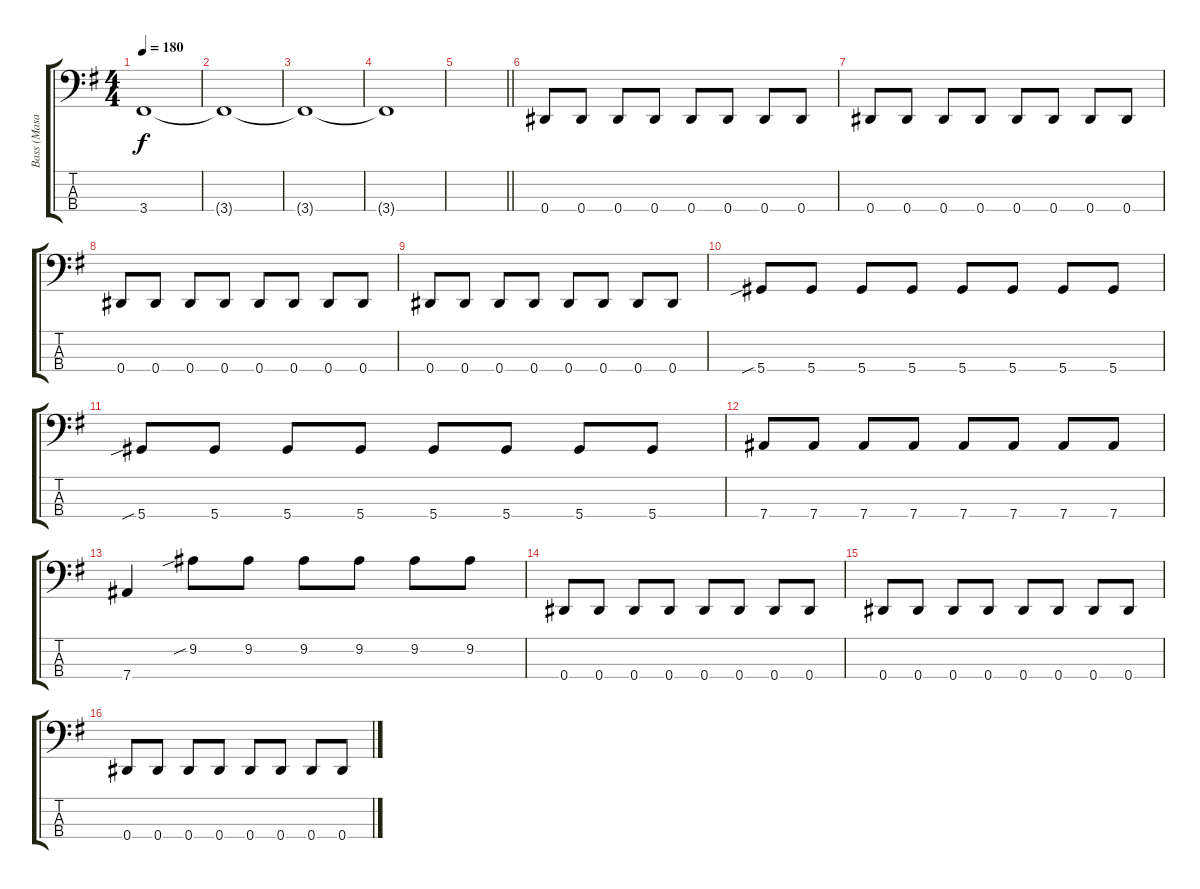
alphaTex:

\track ("Bass (Masaki)" "Bass (Masa") {instrument electricbassfinger}
\staff {score tabs}
\tuning (Gb2 Db2 Ab1 Eb1) {hide}
\ts (4 4)
\tempo 180
\clef f4
\ks g
3.4.1{dy f instrument electricbassfinger} |
3.4{t}.1 |
3.4{t}.1 |
3.4{t}.1 |
\barLineRight lightlight
|
0.4.8 0.4.8 0.4.8 0.4.8 0.4.8 0.4.8 0.4.8 0.4.8 |
0.4.8 0.4.8 0.4.8 0.4.8 0.4.8 0.4.8 0.4.8 0.4.8 |
0.4.8 0.4.8 0.4.8 0.4.8 0.4.8 0.4.8 0.4.8 0.4.8 |
0.4.8 0.4.8 0.4.8 0.4.8 0.4.8 0.4.8 0.4.8 0.4.8 |
5.4{sib}.8 5.4.8 5.4.8 5.4.8 5.4.8 5.4.8 5.4.8 5.4.8 |
5.4{sib}.8 5.4.8 5.4.8 5.4.8 5.4.8 5.4.8 5.4.8 5.4.8 |
7.4.8 7.4.8 7.4.8 7.4.8 7.4.8 7.4.8 7.4.8 7.4.8 |
7.4.4 9.2{sib}.8 9.2.8 9.2.8 9.2.8 9.2.8 9.2.8 |
0.4.8 0.4.8 0.4.8 0.4.8 0.4.8 0.4.8 0.4.8 0.4.8 |
0.4.8 0.4.8 0.4.8 0.4.8 0.4.8 0.4.8 0.4.8 0.4.8 |
0.4.8 0.4.8 0.4.8 0.4.8 0.4.8 0.4.8 0.4.8 0.4.8
